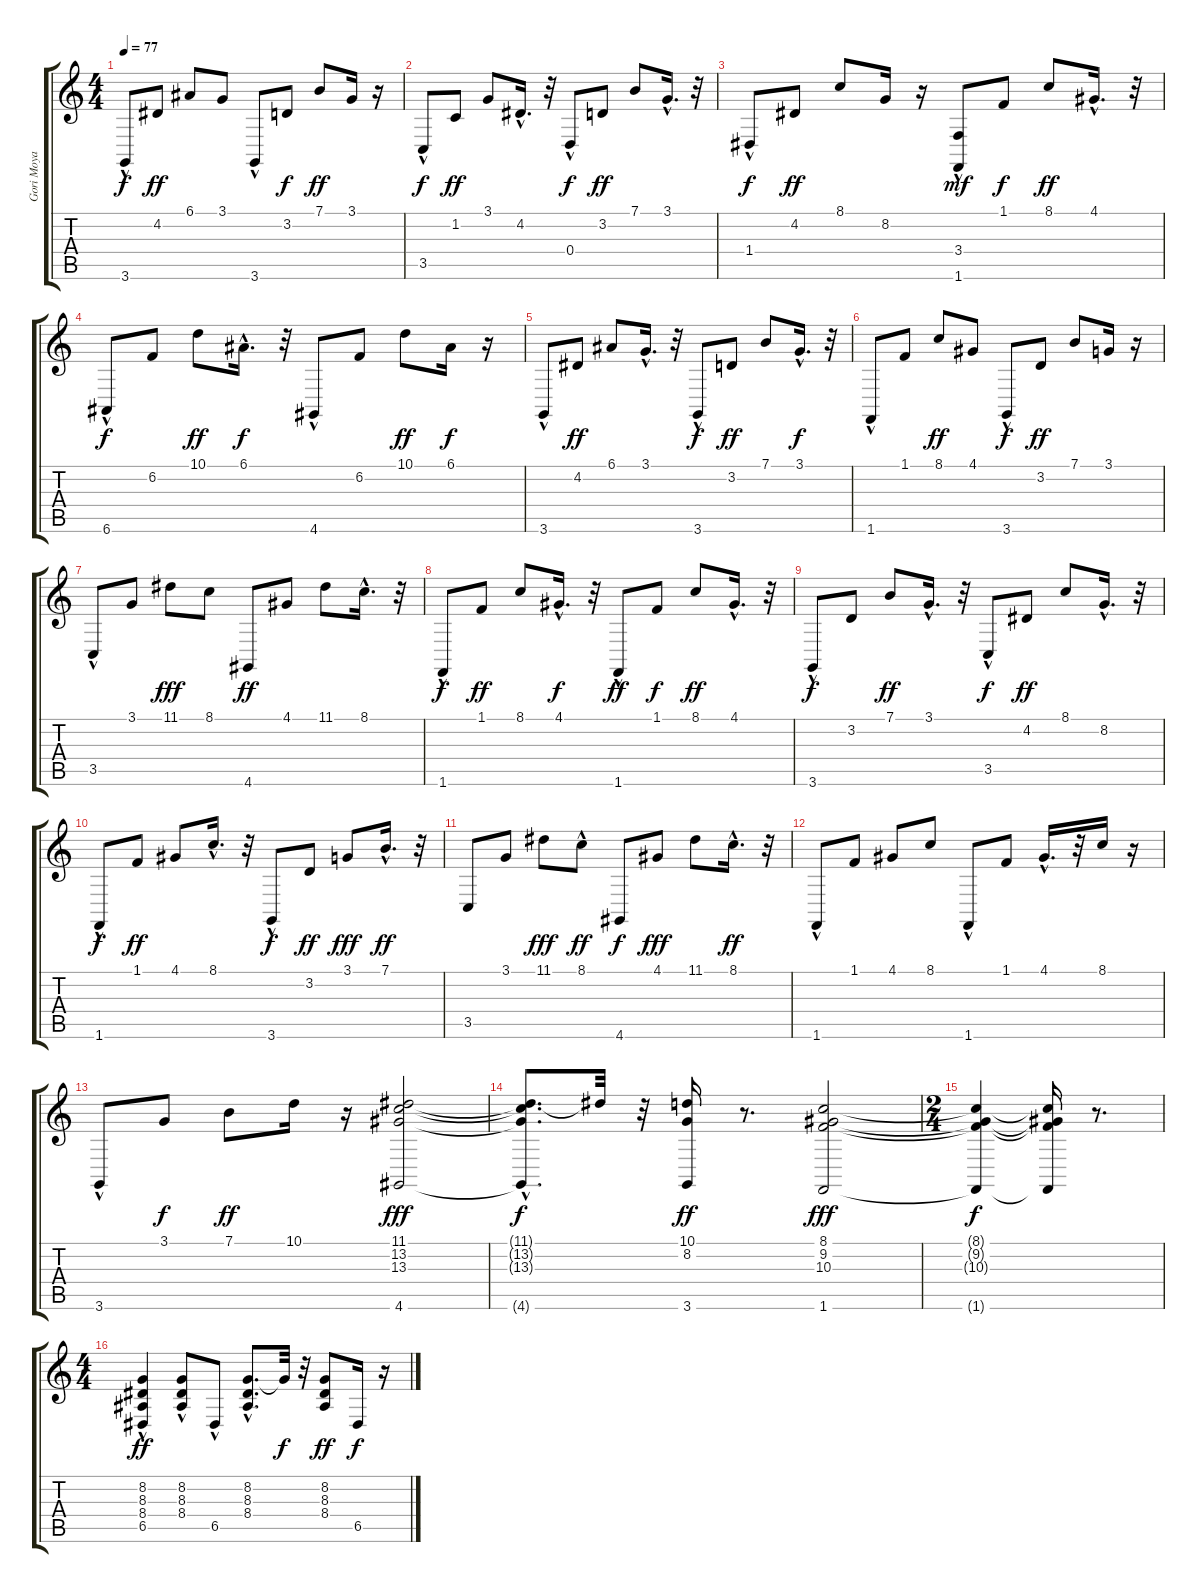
\track ("Gori Moya Zvezda-V.Kuzmin" "Gori Moya ") {instrument brightacousticpiano}
\staff {score tabs}
\tuning (E4 B3 G3 D3 A2 E2) {hide}
\ts (4 4)
\tempo 77
\clef g2
\ks c
3.6{hac}.8{dy f} 4.2.8{dy ff} 6.1.8 3.1.8 3.6{hac}.8 3.2.8{dy f} 7.1.8{dy ff} 3.1.16 r.16 |
3.5{hac}.8{dy f} 1.2.8{dy ff} 3.1.8 4.2{hac}.16{d} r.32 0.4{hac}.8{dy f} 3.2.8{dy ff} 7.1.8 3.1{hac}.16{d} r.32 |
1.4{hac}.8{dy f} 4.2.8{dy ff} 8.1.8 8.2.16 r.16 (3.4{hac} 1.6{hac}).8{dy mf} 1.1.8{dy f} 8.1.8{dy ff} 4.1{hac}.16{d} r.32 |
6.6{hac}.8{dy f} 6.2.8 10.1.8{dy ff} 6.1{hac}.16{d dy f} r.32 4.6{hac}.8 6.2.8 10.1.8{dy ff} 6.1.16{dy f} r.16 |
3.6{hac}.8 4.2.8{dy ff} 6.1.8 3.1{hac}.16{d} r.32 3.6{hac}.8{dy f} 3.2.8{dy ff} 7.1.8 3.1{hac}.16{d dy f} r.32 |
1.6{hac}.8 1.1.8 8.1.8{dy ff} 4.1.8 3.6{hac}.8{dy f} 3.2.8{dy ff} 7.1.8 3.1.16 r.16 |
3.5{hac}.8 3.1.8 11.1.8{dy fff} 8.1.8 4.6.8{dy ff} 4.1.8 11.1.8 8.1{hac}.16{d} r.32 |
1.6{hac}.8{dy f} 1.1.8{dy ff} 8.1.8 4.1{hac}.16{d dy f} r.32 1.6{hac}.8{dy ff} 1.1.8{dy f} 8.1.8{dy ff} 4.1{hac}.16{d} r.32 |
3.6{hac}.8{dy f} 3.2.8 7.1.8{dy ff} 3.1{hac}.16{d} r.32 3.5{hac}.8{dy f} 4.2.8{dy ff} 8.1.8 8.2{hac}.16{d} r.32 |
1.6{hac}.8{dy f} 1.1.8{dy ff} 4.1.8 8.1{hac}.16{d} r.32 3.6{hac}.8{dy f} 3.2.8{dy ff} 3.1.8{dy fff} 7.1{hac}.16{d dy ff} r.32 |
3.5.8 3.1.8 11.1.8{dy fff} 8.1{hac}.8{dy ff} 4.6.8{dy f} 4.1.8{dy fff} 11.1.8 8.1{hac}.16{d dy ff} r.32 |
1.6{hac}.8 1.1.8 4.1.8 8.1.8 1.6{hac}.8 1.1.8 4.1{hac}.16{d} r.32 8.1.16 r.16 |
3.6{hac}.8 3.1.8{dy f} 7.1.8{dy ff} 10.1.16 r.16 (11.1 13.2 13.3 4.6).2{dy fff} |
(11.1{hac t} 13.2{hac t} 13.3{hac t} 4.6{hac t}).8{d dy f} 11.1{t}.32 r.32 (10.1 8.2 3.6).16{dy ff} r.8{d} (8.1 9.2 10.3 1.6).2{dy fff} |
\ts (2 4)
(8.1{t} 9.2{t} 10.3{t} 1.6{t}).4{dy f} (8.1{t} 9.2{t} 10.3{t} 1.6{t}).16 r.8{d} |
\ts (4 4)
(8.2{hac} 8.3{hac} 8.4{hac} 6.5).4{dy ff} (8.2{hac} 8.3{hac} 8.4{hac}).8 6.5{hac}.8 (8.2{hac} 8.3{hac} 8.4{hac}).8{d} 8.2{t}.32{dy f} r.32 (8.2 8.3 8.4).8{dy ff} 6.5.16{dy f} r.16
